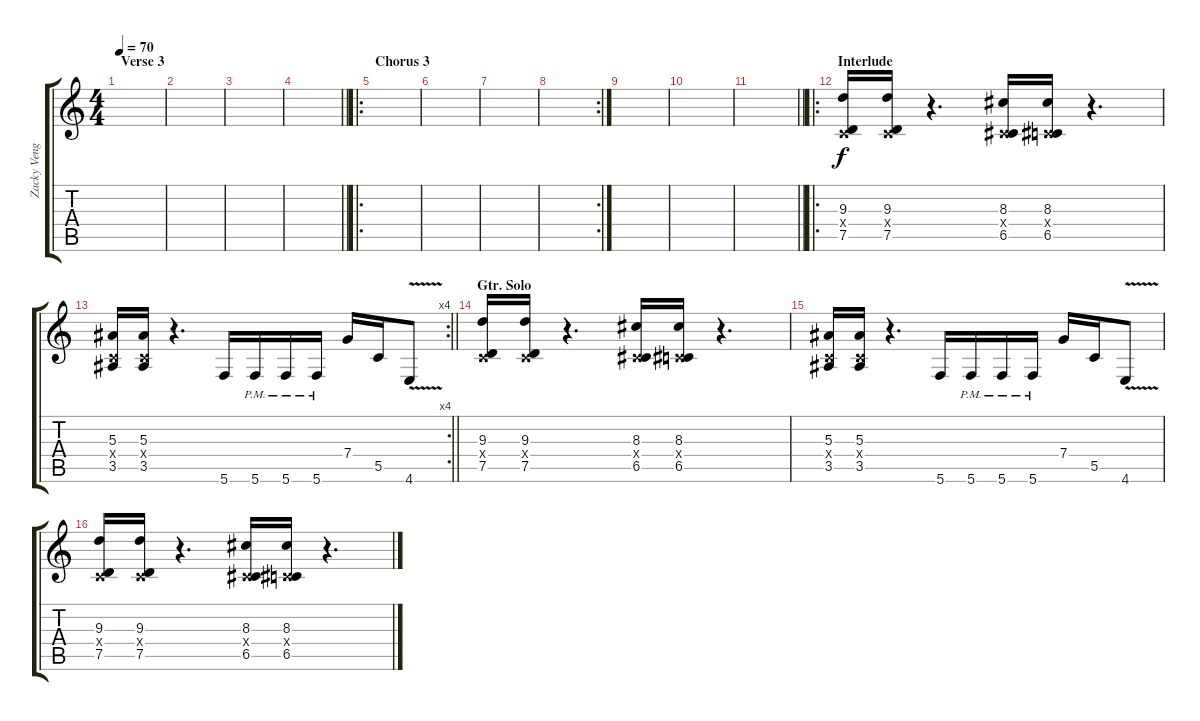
\track ("Zacky Vengeance | Gtr. 2 - Drop C" "Zacky Veng") {instrument distortionguitar}
\staff {score tabs}
\tuning (D4 A3 F3 C3 G2 C2) {hide}
\ts (4 4)
\section ("" "Verse 3")
\tempo 70
\clef g2
\ks c
|
|
|
\barLineRight lightlight
|
\ro
\section ("" "Chorus 3")
|
|
|
\rc 2
|
|
|
\barLineRight lightlight
|
\ro
\section ("" "Interlude")
(9.3 0.4{x} 7.5).16 (9.3 0.4{x} 7.5).16 r.4{d} (8.3 0.4{x} 6.5).16 (8.3 0.4{x} 6.5).16 r.4{d} |
\rc 4
\barLineRight lightlight
(5.3 0.4{x} 3.5).16 (5.3 0.4{x} 3.5).16 r.4{d} 5.6.16 5.6{pm}.16 5.6{pm}.16 5.6{pm}.16 7.4.16 5.5.16 4.6{v}.8 |
\section ("" "Gtr. Solo")
(9.3 0.4{x} 7.5).16 (9.3 0.4{x} 7.5).16 r.4{d} (8.3 0.4{x} 6.5).16 (8.3 0.4{x} 6.5).16 r.4{d} |
(5.3 0.4{x} 3.5).16 (5.3 0.4{x} 3.5).16 r.4{d} 5.6.16 5.6{pm}.16 5.6{pm}.16 5.6{pm}.16 7.4.16 5.5.16 4.6{v}.8 |
(9.3 0.4{x} 7.5).16 (9.3 0.4{x} 7.5).16 r.4{d} (8.3 0.4{x} 6.5).16 (8.3 0.4{x} 6.5).16 r.4{d}
